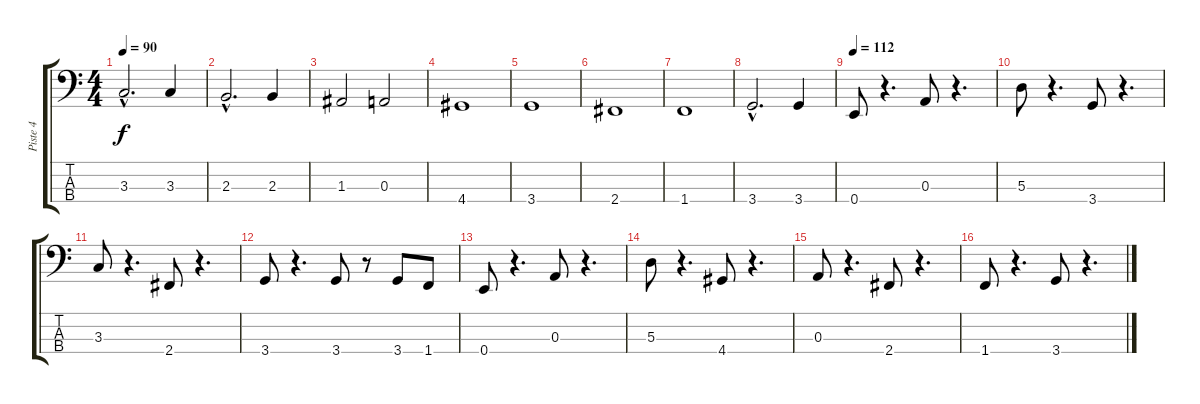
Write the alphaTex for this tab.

\track ("Piste 4" "Piste 4") {instrument electricbassfinger}
\staff {score tabs}
\tuning (G2 D2 A1 E1) {hide}
\ts (4 4)
\tempo 90
\clef f4
\ks c
3.3{hac}.2{d dy f} 3.3.4 |
2.3{hac}.2{d} 2.3.4 |
1.3.2 0.3.2 |
4.4.1 |
3.4.1 |
2.4.1 |
1.4.1 |
3.4{hac}.2{d} 3.4.4 |
\tempo 112
0.4.8 r.4{d} 0.3.8 r.4{d} |
5.3.8 r.4{d} 3.4.8 r.4{d} |
3.3.8 r.4{d} 2.4.8 r.4{d} |
3.4.8 r.4{d} 3.4.8 r.8 3.4.8 1.4.8 |
0.4.8 r.4{d} 0.3.8 r.4{d} |
5.3.8 r.4{d} 4.4.8 r.4{d} |
0.3.8 r.4{d} 2.4.8 r.4{d} |
1.4.8 r.4{d} 3.4.8 r.4{d}
